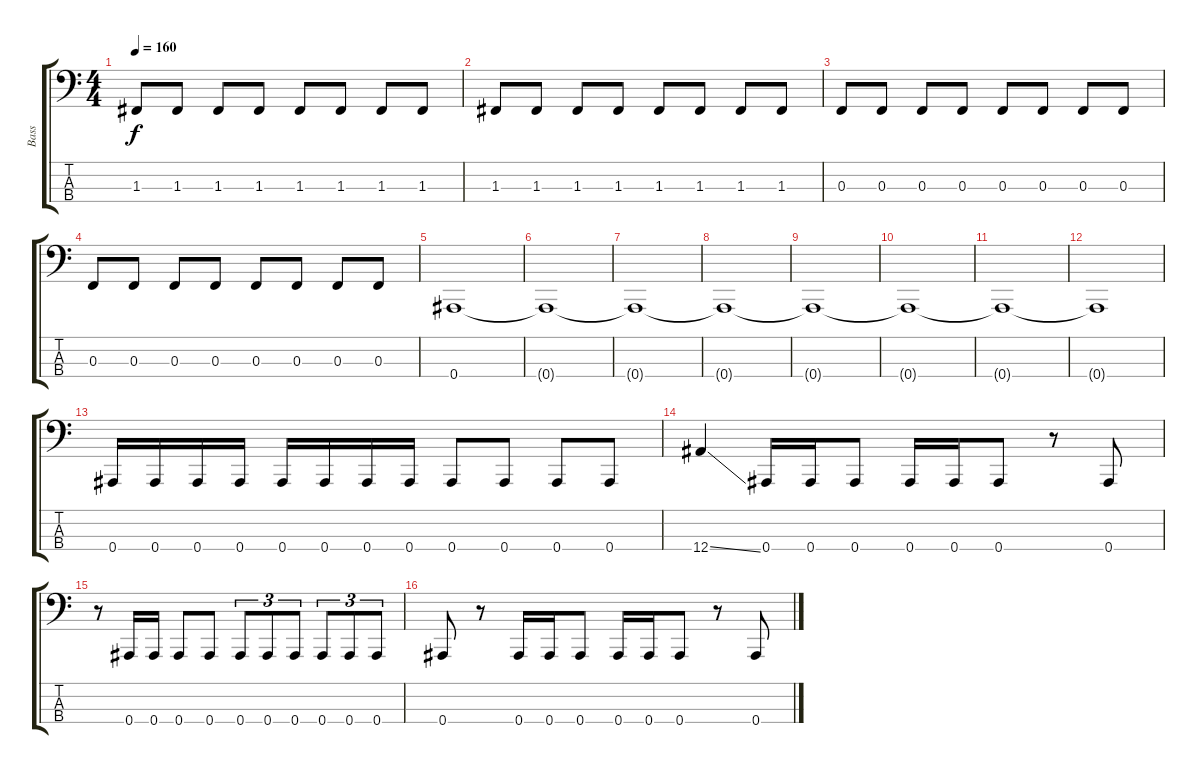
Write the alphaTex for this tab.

\track ("Bass" "Bass") {instrument electricbassfinger}
\staff {score tabs}
\tuning (Eb2 Bb1 F1 Bb0) {hide}
\ts (4 4)
\tempo 160
\clef f4
\ks c
1.3.8{dy f} 1.3.8 1.3.8 1.3.8 1.3.8 1.3.8 1.3.8 1.3.8 |
1.3.8 1.3.8 1.3.8 1.3.8 1.3.8 1.3.8 1.3.8 1.3.8 |
0.3.8 0.3.8 0.3.8 0.3.8 0.3.8 0.3.8 0.3.8 0.3.8 |
0.3.8 0.3.8 0.3.8 0.3.8 0.3.8 0.3.8 0.3.8 0.3.8 |
0.4.1 |
0.4{t}.1 |
0.4{t}.1 |
0.4{t}.1 |
0.4{t}.1 |
0.4{t}.1 |
0.4{t}.1 |
0.4{t}.1 |
0.4.16 0.4.16 0.4.16 0.4.16 0.4.16 0.4.16 0.4.16 0.4.16 0.4.8 0.4.8 0.4.8 0.4.8 |
12.4{ss}.4 0.4.16 0.4.16 0.4.8 0.4.16 0.4.16 0.4.8 r.8 0.4.8 |
r.8 0.4.16 0.4.16 0.4.8 0.4.8 0.4.8{tu (3 2)} 0.4.8{tu (3 2)} 0.4.8{tu (3 2)} 0.4.8{tu (3 2)} 0.4.8{tu (3 2)} 0.4.8{tu (3 2)} |
0.4.8 r.8 0.4.16 0.4.16 0.4.8 0.4.16 0.4.16 0.4.8 r.8 0.4.8
